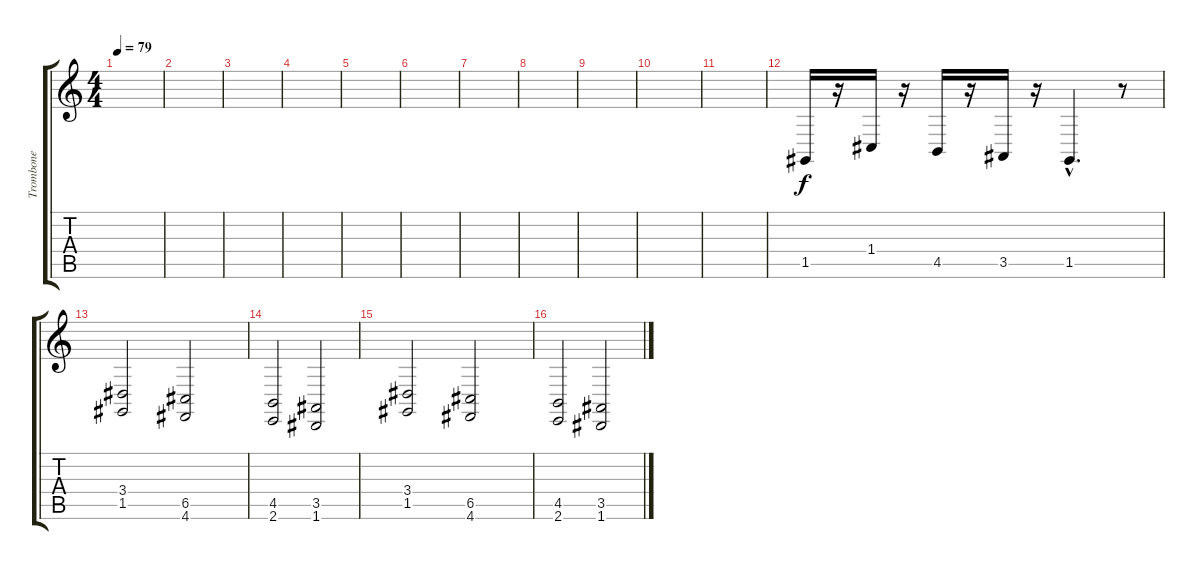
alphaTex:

\track ("Trombone" "Trombone") {instrument trombone}
\staff {score tabs}
\tuning (D4 A3 F3 C3 G2 D2) {hide}
\ts (4 4)
\tempo 79
\clef g2
\ks c
|
|
|
|
|
|
|
|
|
|
|
1.5.16 r.16 1.4.16 r.16 4.5.16 r.16 3.5.16 r.16 1.5{hac}.4{d} r.8 |
(3.4 1.5).2 (6.5 4.6).2 |
(4.5 2.6).2 (3.5 1.6).2 |
(3.4 1.5).2 (6.5 4.6).2 |
(4.5 2.6).2 (3.5 1.6).2
